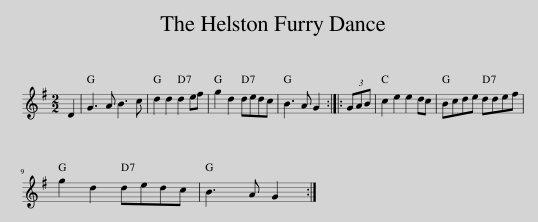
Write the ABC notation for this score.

X:1
L:1/8
M:2/2
I:linebreak $
K:G
V:1 treble
V:1
 D2 | G3 A B3 c | d2 d2 d2 ef | g2 d2 dedc | B3 A G2 :: %5
 (3GAB | c2 e2 e2 dc | Bcde ddef |$ g2 d2 dedc | B3 A G2 :| %10
